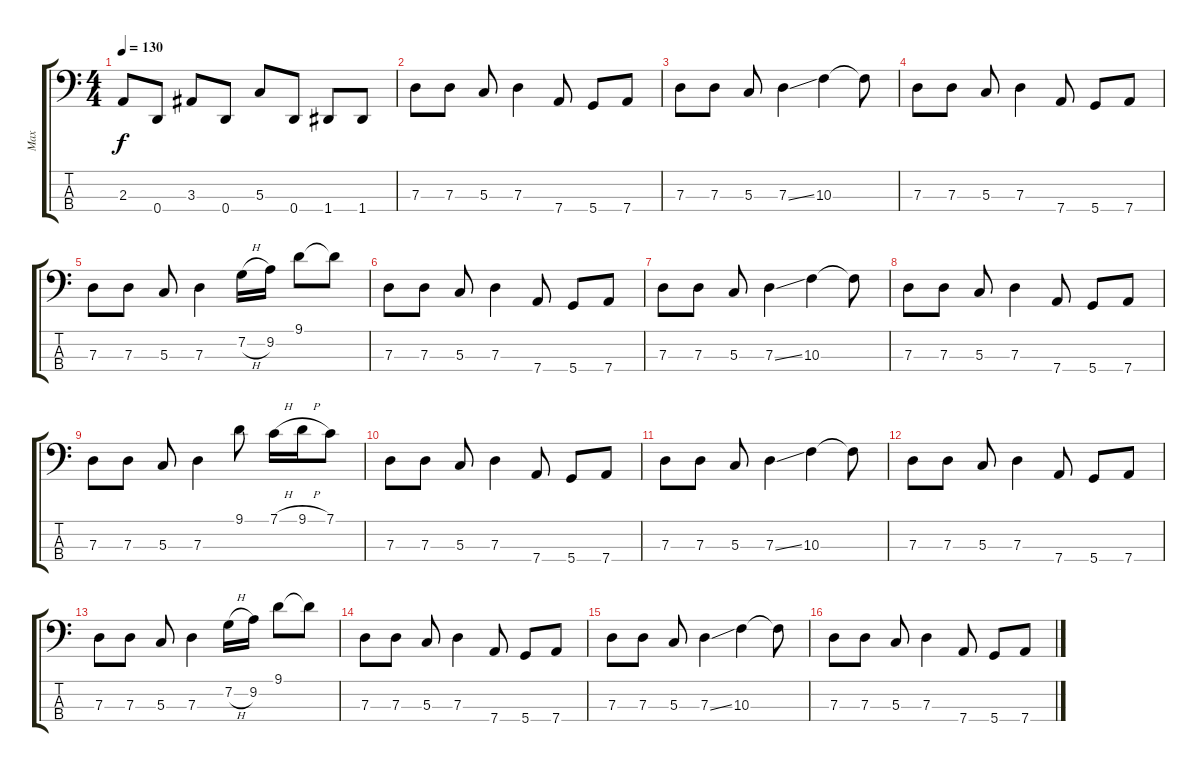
\track ("Max" "Max") {instrument slapbass1}
\staff {score tabs}
\tuning (F2 C2 G1 D1) {hide}
\ts (4 4)
\tempo 130
\clef f4
\ks c
2.3.8{dy f} 0.4.8 3.3.8 0.4.8 5.3.8 0.4.8 1.4.8 1.4.8 |
7.3.8 7.3.8 5.3.8 7.3.4 7.4.8 5.4.8 7.4.8 |
7.3.8 7.3.8 5.3.8 7.3{ss}.4 10.3.4 10.3{t}.8 |
7.3.8 7.3.8 5.3.8 7.3.4 7.4.8 5.4.8 7.4.8 |
7.3.8 7.3.8 5.3.8 7.3.4 7.2{h}.16 9.2.16 9.1.8 9.1{t}.8 |
7.3.8 7.3.8 5.3.8 7.3.4 7.4.8 5.4.8 7.4.8 |
7.3.8 7.3.8 5.3.8 7.3{ss}.4 10.3.4 10.3{t}.8 |
7.3.8 7.3.8 5.3.8 7.3.4 7.4.8 5.4.8 7.4.8 |
7.3.8 7.3.8 5.3.8 7.3.4 9.1.8 7.1{h}.16 9.1{h}.16 7.1.8 |
7.3.8 7.3.8 5.3.8 7.3.4 7.4.8 5.4.8 7.4.8 |
7.3.8 7.3.8 5.3.8 7.3{ss}.4 10.3.4 10.3{t}.8 |
7.3.8 7.3.8 5.3.8 7.3.4 7.4.8 5.4.8 7.4.8 |
7.3.8 7.3.8 5.3.8 7.3.4 7.2{h}.16 9.2.16 9.1.8 9.1{t}.8 |
7.3.8 7.3.8 5.3.8 7.3.4 7.4.8 5.4.8 7.4.8 |
7.3.8 7.3.8 5.3.8 7.3{ss}.4 10.3.4 10.3{t}.8 |
7.3.8 7.3.8 5.3.8 7.3.4 7.4.8 5.4.8 7.4.8
